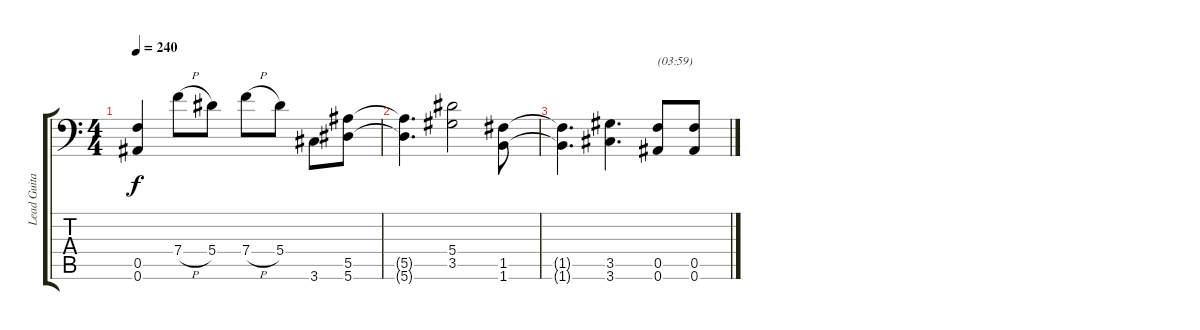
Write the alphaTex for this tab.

\track ("Lead Guitar" "Lead Guita") {instrument distortionguitar}
\staff {score tabs}
\tuning (C4 G3 Eb3 Bb2 F2 Bb1) {hide}
\ts (4 4)
\tempo 240
\clef f4
\ks c
(0.5{t} 0.6{t}).4{dy f} 7.4{h}.8 5.4.8 7.4{h}.8 5.4.8 3.6.8 (5.5 5.6).8 |
(5.5{t} 5.6{t}).4{d} (5.4 3.5).2 (1.5 1.6).8 |
(1.5{t} 1.6{t}).4{d} (3.5 3.6).4{d} (0.5 0.6).8{txt "(03:59)"} (0.5 0.6).8
